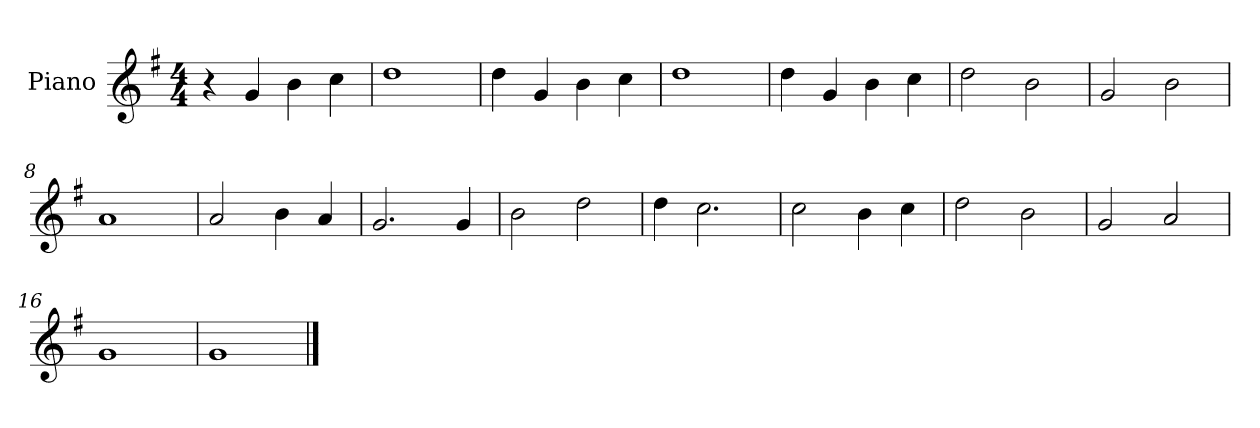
**kern
*part1
*staff1
*I"Piano
*I'Pno
*clefG2
*k[f#]
*M4/4
=1
4r
4g/
4b\
4cc\
=2
1dd
=3
4dd\
4g/
4b\
4cc\
=4
1dd
=5
4dd\
4g/
4b\
4cc\
=6
2dd\
2b\
=7
2g/
2b\
=8
1a
=9
2a/
4b\
4a/
=10
2.g/
4g/
=11
2b\
2dd\
=12
4dd\
2.cc\
=13
2cc\
4b\
4cc\
=14
2dd\
2b\
=15
2g/
2a/
=16
1g
=17
1g
==
*-
